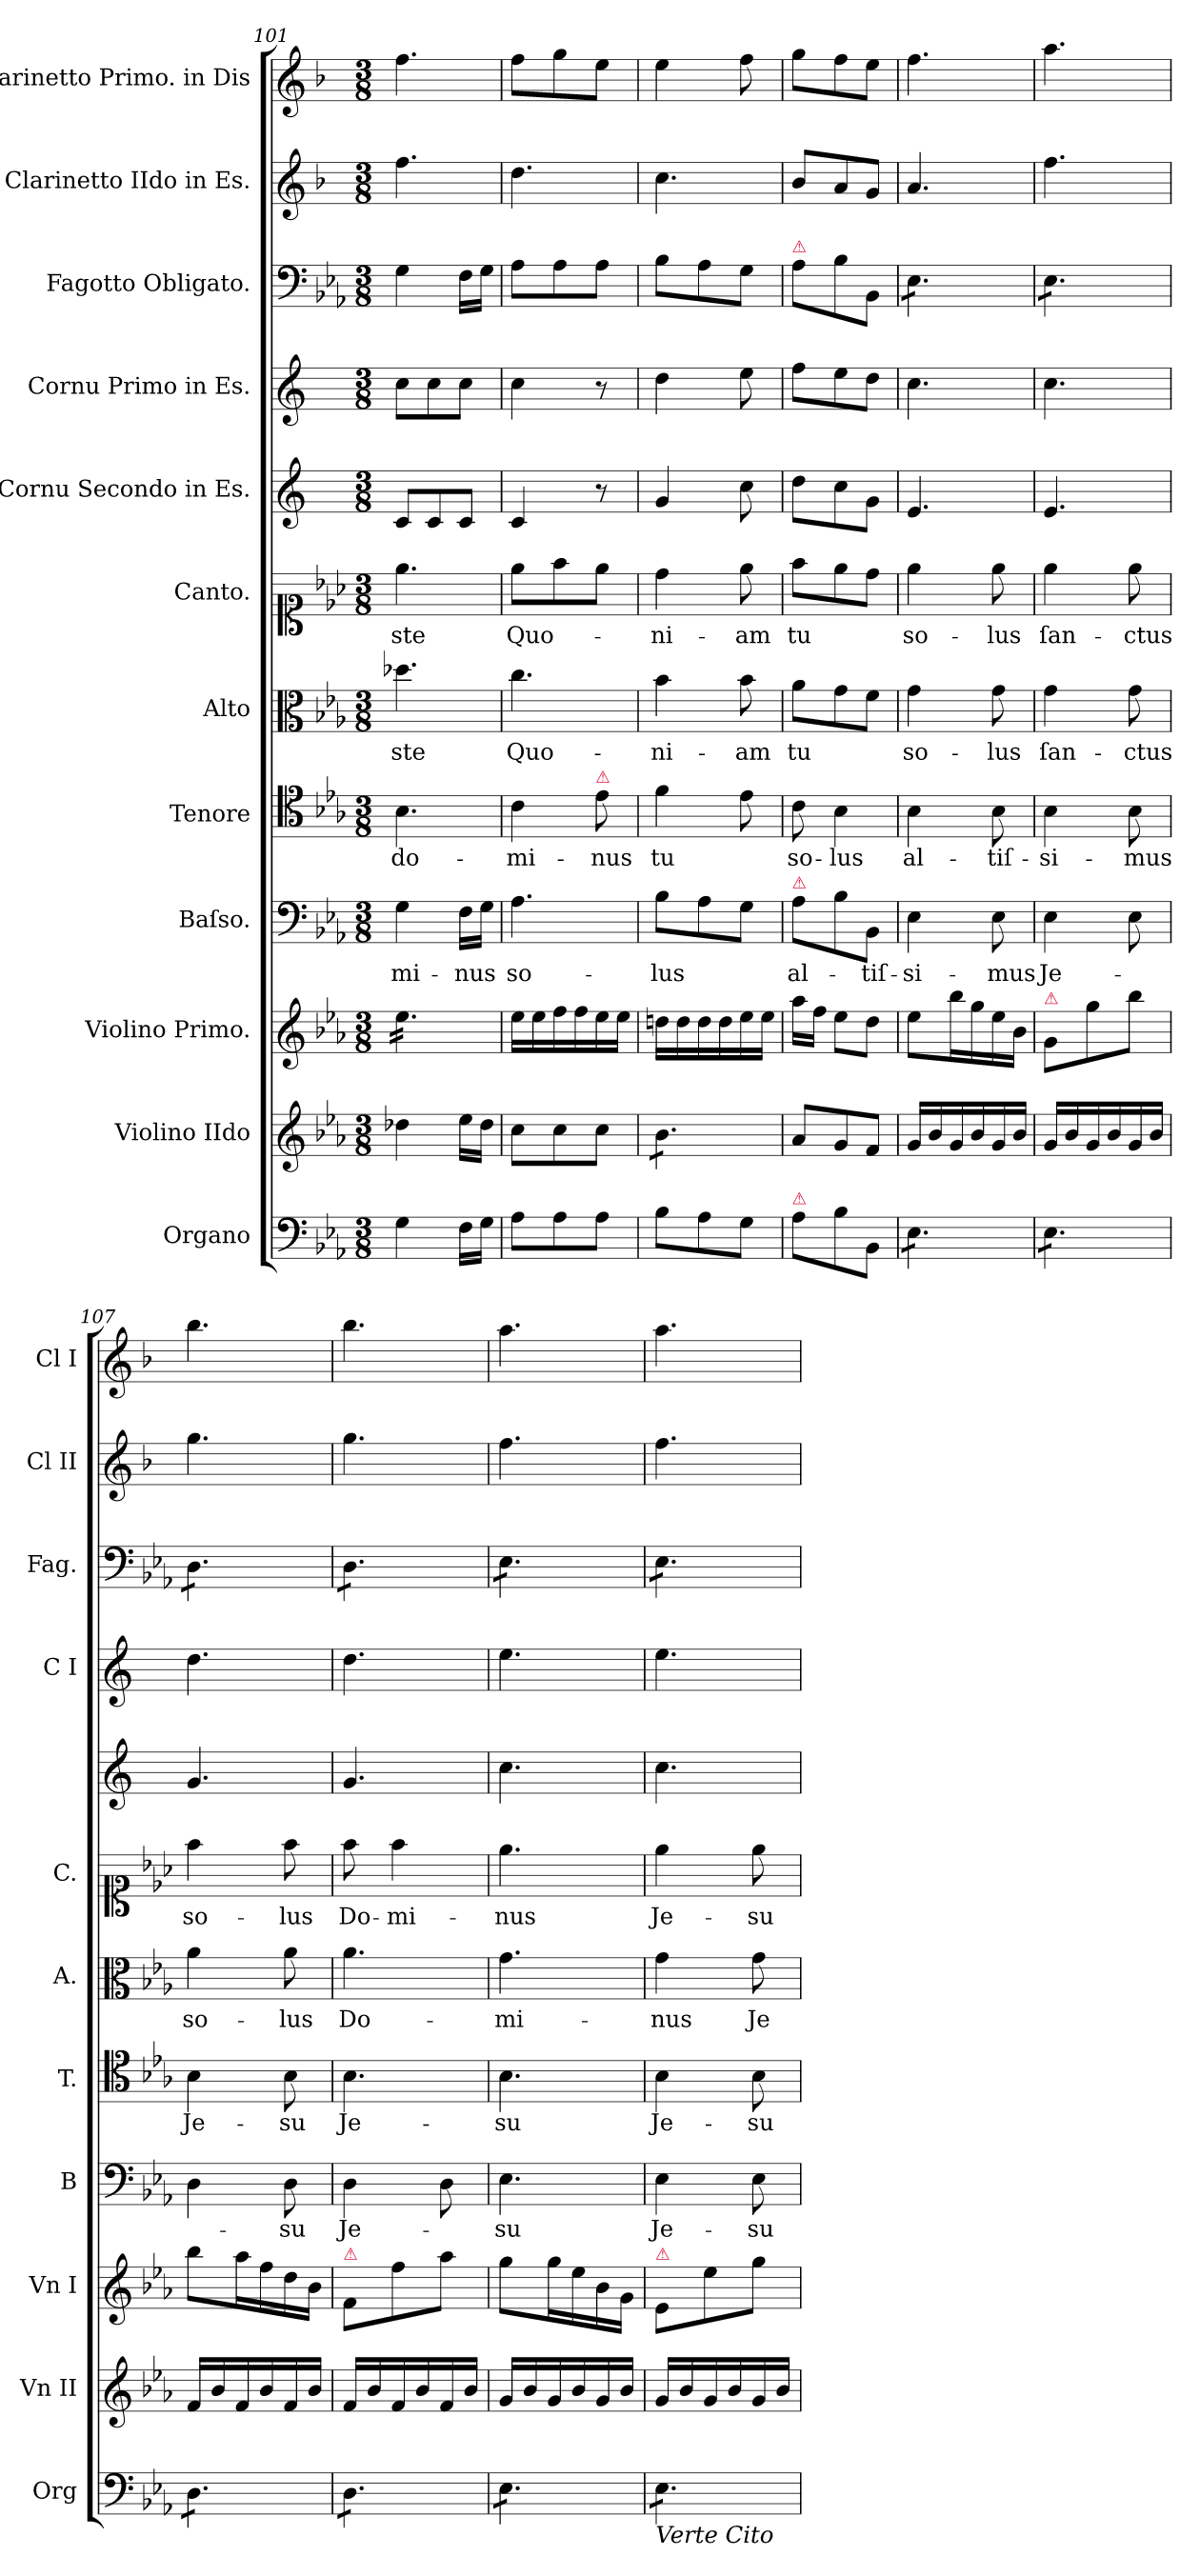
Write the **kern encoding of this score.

**kern	**kern	**kern	**kern	**text	**kern	**text	**kern	**text	**kern	**text	**kern	**kern	**kern	**kern	**kern
*part12	*part11	*part10	*part9	*part9	*part8	*part8	*part7	*part7	*part6	*part6	*part5	*part4	*part3	*part2	*part1
*staff12	*staff11	*staff10	*staff9	*staff9	*staff8	*staff8	*staff7	*staff7	*staff6	*staff6	*staff5	*staff4	*staff3	*staff2	*staff1
*I"Organo	*I"Violino IIdo	*I"Violino Primo.	*I"Baſso.	*	*I"Tenore	*	*I"Alto	*	*I"Canto.	*	*I"Cornu Secondo in Es.	*I"Cornu Primo in Es.	*I"Fagotto Obligato.	*I"Clarinetto IIdo in Es.	*I"Clarinetto Primo. in Dis
*I'Org	*I'Vn II	*I'Vn I	*I'B	*	*I'T.	*	*I'A.	*	*I'C.	*	*	*I'C I	*I'Fag.	*I'Cl II	*I'Cl I
*clefF4	*clefG2	*clefG2	*clefF4	*	*clefC4	*	*clefC3	*	*clefC1	*	*clefG2	*clefG2	*clefF4	*clefG2	*clefG2
*	*	*	*	*	*	*	*	*	*	*	*ITrd5c9	*ITrd5c9	*	*ITrd1c2	*ITrd1c2
*k[b-e-a-]	*k[b-e-a-]	*k[b-e-a-]	*k[b-e-a-]	*	*k[b-e-a-]	*	*k[b-e-a-]	*	*k[b-e-a-]	*	*k[b-e-a-]	*k[b-e-a-]	*k[b-e-a-]	*k[b-e-a-]	*k[b-e-a-]
*M3/8	*M3/8	*M3/8	*M3/8	*	*M3/8	*	*M3/8	*	*M3/8	*	*M3/8	*M3/8	*M3/8	*M3/8	*M3/8
=101	=101	=101	=101	=101	=101	=101	=101	=101	=101	=101	=101	=101	=101	=101	=101
*	*	*tremolo	*	*	*	*	*	*	*	*	*	*	*	*	*
4G\	4dd-X\	16ee-\LL	4G\	-mi-	4.B-\	do-	4.dd-X\	-ste	4.ee-\	-ste	8E-/L	8e-\L	4G\	4.ee-\	4.ee-\
.	.	16ee-\	.	.	.	.	.	.	.	.	.	.	.	.	.
.	.	16ee-\	.	.	.	.	.	.	.	.	8E-/	8e-\	.	.	.
.	.	16ee-\	.	.	.	.	.	.	.	.	.	.	.	.	.
16F\LL	16ee-\LL	16ee-\	16F\LL	-nus	.	.	.	.	.	.	8E-/J	8e-\J	16F\LL	.	.
16G\JJ	16dd-\JJ	16ee-\JJ	16G\JJ	.	.	.	.	.	.	.	.	.	16G\JJ	.	.
*	*	*Xtremolo	*	*	*	*	*	*	*	*	*	*	*	*	*
=102	=102	=102	=102	=102	=102	=102	=102	=102	=102	=102	=102	=102	=102	=102	=102
8A-\L	8cc\L	16ee-\LL	4.A-\	so-	4c\	-mi-	4.cc\	Quo-	8ee-\L	Quo-	4E-/	4e-\	8A-\L	4.cc\	8ee-\L
.	.	16ee-\	.	.	.	.	.	.	.	.	.	.	.	.	.
8A-\	8cc\	16ff\	.	.	.	.	.	.	8ff\	.	.	.	8A-\	.	8ff\
.	.	16ff\	.	.	.	.	.	.	.	.	.	.	.	.	.
!	!	!	!	!	!LO:TX:a:color=crimson:t=⚠	!	!	!	!	!	!	!	!	!	!
8A-\J	8cc\J	16ee-\	.	.	8e-\	-nus	.	.	8ee-\J	.	8r	8r	8A-\J	.	8dd\J
.	.	16ee-\JJ	.	.	.	.	.	.	.	.	.	.	.	.	.
=103	=103	=103	=103	=103	=103	=103	=103	=103	=103	=103	=103	=103	=103	=103	=103
*	*tremolo	*	*	*	*	*	*	*	*	*	*	*	*	*	*
8B-\L	8b-\L	16ddn\LL	8B-\L	-lus	4f\	tu	4b-\	-ni-	4dd\	-ni-	4B-/	4f\	8B-\L	4.b-\	4dd\
.	.	16dd\	.	.	.	.	.	.	.	.	.	.	.	.	.
8A-\	8b-\	16dd\	8A-\	.	.	.	.	.	.	.	.	.	8A-\	.	.
.	.	16dd\	.	.	.	.	.	.	.	.	.	.	.	.	.
8G\J	8b-\J	16ee-\	8G\J	.	8e-\	.	8b-\	-am	8ee-\	-am	8e-\	8g\	8G\J	.	8ee-\
*	*Xtremolo	*	*	*	*	*	*	*	*	*	*	*	*	*	*
.	.	16ee-\JJ	.	.	.	.	.	.	.	.	.	.	.	.	.
=104	=104	=104	=104	=104	=104	=104	=104	=104	=104	=104	=104	=104	=104	=104	=104
!	!	!	!	!	!	!	!	!	!	!	!	!	!LO:TX:a:color=crimson:t=⚠	!	!
!	!	!	!LO:TX:a:color=crimson:t=⚠	!	!	!	!	!	!	!	!	!	!	!	!
!LO:TX:a:color=crimson:t=⚠	!	!	!	!	!	!	!	!	!	!	!	!	!	!	!
8A-\L	8a-/L	16aa-\LL	8A-\L	al-	8c\	so-	8a-\L	tu	8ff\L	tu	8f\L	8a-\L	8A-\L	8a-/L	8ff\L
.	.	16ff\JJ	.	.	.	.	.	.	.	.	.	.	.	.	.
8B-\	8g/	8ee-\L	8B-\	.	4B-\	-lus	8g\	.	8ee-\	.	8e-\	8g\	8B-\	8g/	8ee-\
8BB-/J	8f/J	8dd\J	8BB-/J	-tiſ-	.	.	8f\J	.	8dd\J	.	8B-\J	8f\J	8BB-/J	8f/J	8dd\J
=105	=105	=105	=105	=105	=105	=105	=105	=105	=105	=105	=105	=105	=105	=105	=105
*tremolo	*	*	*	*	*	*	*	*	*	*	*	*	*	*	*
*	*	*	*	*	*	*	*	*	*	*	*	*	*tremolo	*	*
8E-\L	16g/LL	8ee-\L	4E-\	-si-	4B-\	al-	4g\	so-	4ee-\	so-	4.G/	4.e-\	8E-\L	4.g/	4.ee-\
.	16b-/	.	.	.	.	.	.	.	.	.	.	.	.	.	.
8E-\	16g/	16bb-\L	.	.	.	.	.	.	.	.	.	.	8E-\	.	.
.	16b-/	16gg\	.	.	.	.	.	.	.	.	.	.	.	.	.
8E-\J	16g/	16ee-\	8E-\	-mus	8B-\	-tiſ-	8g\	-lus	8ee-\	-lus	.	.	8E-\J	.	.
.	16b-/JJ	16b-\JJ	.	.	.	.	.	.	.	.	.	.	.	.	.
=106	=106	=106	=106	=106	=106	=106	=106	=106	=106	=106	=106	=106	=106	=106	=106
!	!	!LO:TX:a:color=crimson:t=⚠	!	!	!	!	!	!	!	!	!	!	!	!	!
8E-\L	16g/LL	8g/L	4E-\	Je-	4B-\	-si-	4g\	ſan-	4ee-\	ſan-	4.G/	4.e-\	8E-\L	4.ee-\	4.gg\
.	16b-/	.	.	.	.	.	.	.	.	.	.	.	.	.	.
8E-\	16g/	8gg\	.	.	.	.	.	.	.	.	.	.	8E-\	.	.
.	16b-/	.	.	.	.	.	.	.	.	.	.	.	.	.	.
8E-\J	16g/	8bb-\J	8E-\	.	8B-\	-mus	8g\	-ctus	8ee-\	-ctus	.	.	8E-\J	.	.
.	16b-/JJ	.	.	.	.	.	.	.	.	.	.	.	.	.	.
=107	=107	=107	=107	=107	=107	=107	=107	=107	=107	=107	=107	=107	=107	=107	=107
8D\L	16f/LL	8bb-\L	4D\	.	4B-\	Je-	4a-\	so-	4ff\	so-	4.B-/	4.f\	8D\L	4.ff\	4.aa-\
.	16b-/	.	.	.	.	.	.	.	.	.	.	.	.	.	.
8D\	16f/	16aa-\L	.	.	.	.	.	.	.	.	.	.	8D\	.	.
.	16b-/	16ff\	.	.	.	.	.	.	.	.	.	.	.	.	.
8D\J	16f/	16dd\	8D\	-su	8B-\	-su	8a-\	-lus	8ff\	-lus	.	.	8D\J	.	.
.	16b-/JJ	16b-\JJ	.	.	.	.	.	.	.	.	.	.	.	.	.
=108	=108	=108	=108	=108	=108	=108	=108	=108	=108	=108	=108	=108	=108	=108	=108
!	!	!LO:TX:a:color=crimson:t=⚠	!	!	!	!	!	!	!	!	!	!	!	!	!
!	!	!	!	!	!	!LO:LY:i	!	!	!	!	!	!	!	!	!
8D\L	16f/LL	8f/L	4D\	Je-	4.B-\	Je-	4.a-\	Do-	8ff\	Do-	4.B-/	4.f\	8D\L	4.ff\	4.aa-\
.	16b-/	.	.	.	.	.	.	.	.	.	.	.	.	.	.
8D\	16f/	8ff\	.	.	.	.	.	.	4ff\	-mi-	.	.	8D\	.	.
.	16b-/	.	.	.	.	.	.	.	.	.	.	.	.	.	.
8D\J	16f/	8aa-\J	8D\	.	.	.	.	.	.	.	.	.	8D\J	.	.
.	16b-/JJ	.	.	.	.	.	.	.	.	.	.	.	.	.	.
=109	=109	=109	=109	=109	=109	=109	=109	=109	=109	=109	=109	=109	=109	=109	=109
!	!	!	!	!	!	!LO:LY:i	!	!	!	!	!	!	!	!	!
8E-\L	16g/LL	8gg\L	4.E-\	-su	4.B-\	-su	4.g\	-mi-	4.ee-\	-nus	4.e-\	4.g\	8E-\L	4.ee-\	4.gg\
.	16b-/	.	.	.	.	.	.	.	.	.	.	.	.	.	.
8E-\	16g/	16gg\L	.	.	.	.	.	.	.	.	.	.	8E-\	.	.
.	16b-/	16ee-\	.	.	.	.	.	.	.	.	.	.	.	.	.
8E-\J	16g/	16b-\	.	.	.	.	.	.	.	.	.	.	8E-\J	.	.
.	16b-/JJ	16g\JJ	.	.	.	.	.	.	.	.	.	.	.	.	.
=110	=110	=110	=110	=110	=110	=110	=110	=110	=110	=110	=110	=110	=110	=110	=110
!	!	!LO:TX:a:color=crimson:t=⚠	!	!	!	!	!	!	!	!	!	!	!	!	!
!LO:TX:b:i:t=Verte Cito	!	!	!	!	!	!	!	!	!	!	!	!	!	!	!
!	!	!	!	!	!	!LO:LY:i	!	!	!	!	!	!	!	!	!
8E-\L	16g/LL	8e-/L	4E-\	Je-	4B-\	Je-	4g\	-nus	4ee-\	Je-	4.e-\	4.g\	8E-\L	4.ee-\	4.gg\
.	16b-/	.	.	.	.	.	.	.	.	.	.	.	.	.	.
8E-\	16g/	8ee-\	.	.	.	.	.	.	.	.	.	.	8E-\	.	.
.	16b-/	.	.	.	.	.	.	.	.	.	.	.	.	.	.
!	!	!	!	!	!	!LO:LY:i	!	!	!	!	!	!	!	!	!
8E-\J	16g/	8gg\J	8E-\	-su	8B-\	-su	8g\	Je-	8ee-\	-su	.	.	8E-\J	.	.
*	*	*	*	*	*	*	*	*	*	*	*	*	*Xtremolo	*	*
*Xtremolo	*	*	*	*	*	*	*	*	*	*	*	*	*	*	*
.	16b-/JJ	.	.	.	.	.	.	.	.	.	.	.	.	.	.
=	=	=	=	=	=	=	=	=	=	=	=	=	=	=	=
*-	*-	*-	*-	*-	*-	*-	*-	*-	*-	*-	*-	*-	*-	*-	*-
